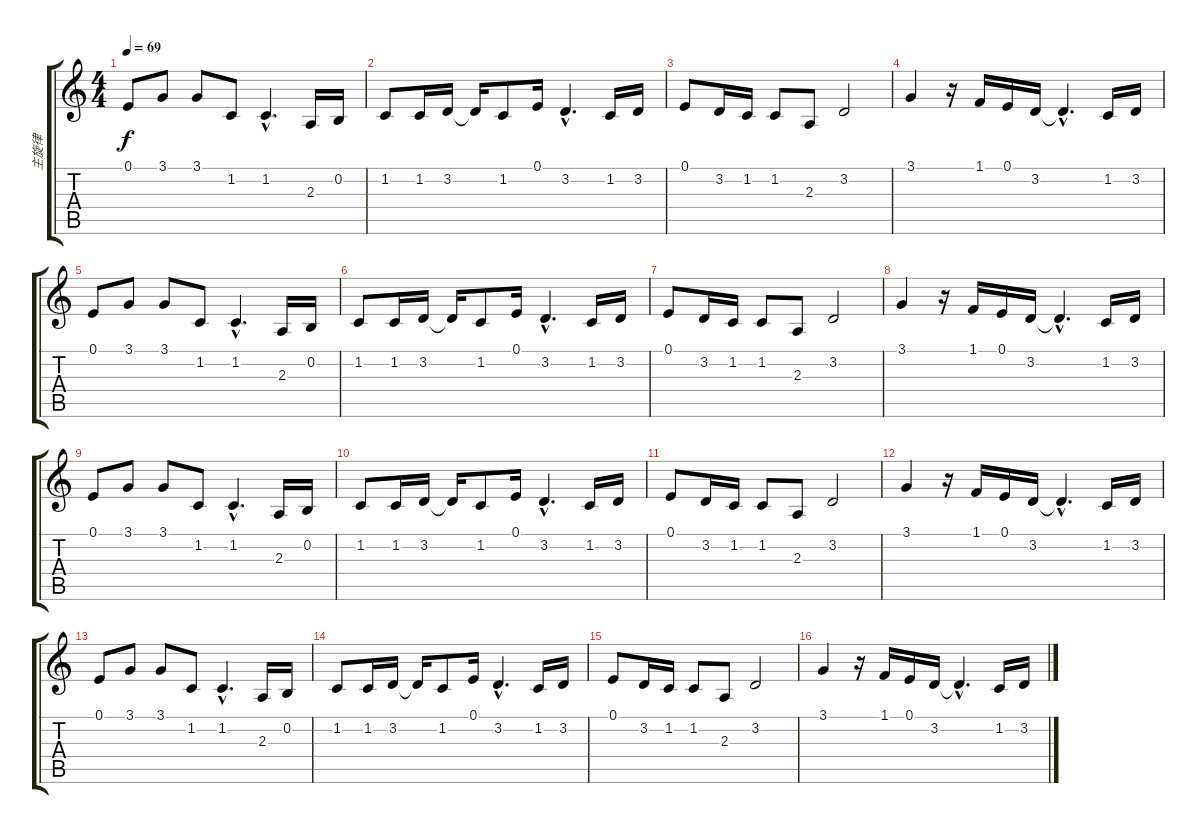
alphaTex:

\track ("主旋律" "主旋律") {instrument flute}
\staff {score tabs}
\tuning (E4 B3 G3 D3 A2 E2) {hide}
\ts (4 4)
\tempo 69
\clef g2
\ks c
0.1.8{dy f} 3.1.8 3.1.8 1.2.8 1.2{hac}.4{d} 2.3.16 0.2.16 |
1.2.8 1.2.16 3.2.16 3.2{t}.16 1.2.8 0.1.16 3.2{hac}.4{d} 1.2.16 3.2.16 |
0.1.8 3.2.16 1.2.16 1.2.8 2.3.8 3.2.2 |
3.1.4 r.16 1.1.16 0.1.16 3.2.16 3.2{hac t}.4{d} 1.2.16 3.2.16 |
0.1.8 3.1.8 3.1.8 1.2.8 1.2{hac}.4{d} 2.3.16 0.2.16 |
1.2.8 1.2.16 3.2.16 3.2{t}.16 1.2.8 0.1.16 3.2{hac}.4{d} 1.2.16 3.2.16 |
0.1.8 3.2.16 1.2.16 1.2.8 2.3.8 3.2.2 |
3.1.4 r.16 1.1.16 0.1.16 3.2.16 3.2{hac t}.4{d} 1.2.16 3.2.16 |
0.1.8 3.1.8 3.1.8 1.2.8 1.2{hac}.4{d} 2.3.16 0.2.16 |
1.2.8 1.2.16 3.2.16 3.2{t}.16 1.2.8 0.1.16 3.2{hac}.4{d} 1.2.16 3.2.16 |
0.1.8 3.2.16 1.2.16 1.2.8 2.3.8 3.2.2 |
3.1.4 r.16 1.1.16 0.1.16 3.2.16 3.2{hac t}.4{d} 1.2.16 3.2.16 |
0.1.8 3.1.8 3.1.8 1.2.8 1.2{hac}.4{d} 2.3.16 0.2.16 |
1.2.8 1.2.16 3.2.16 3.2{t}.16 1.2.8 0.1.16 3.2{hac}.4{d} 1.2.16 3.2.16 |
0.1.8 3.2.16 1.2.16 1.2.8 2.3.8 3.2.2 |
3.1.4 r.16 1.1.16 0.1.16 3.2.16 3.2{hac t}.4{d} 1.2.16 3.2.16
